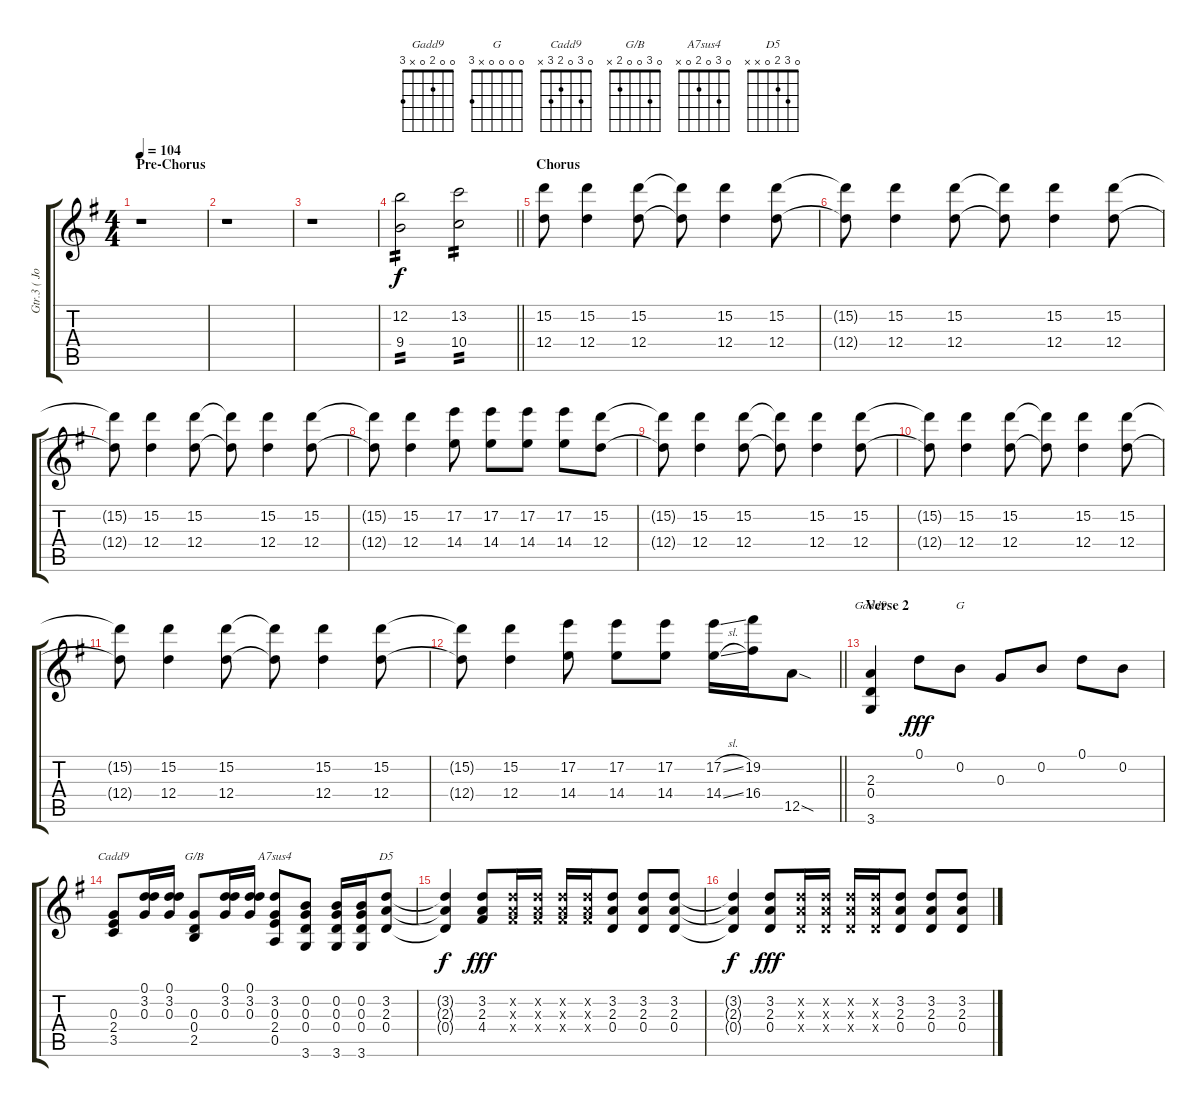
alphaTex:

\track ("Gtr.3 ( Jonny Greenwood )" "Gtr.3 ( Jo") {instrument overdrivenguitar}
\staff {score tabs}
\tuning (D4 B3 G3 D3 A2 E2) {hide}
\chord ("Gadd9" 0 0 2 0 x 3)
\chord ("G" 0 0 0 0 x 3)
\chord ("Cadd9" 0 3 0 2 3 x)
\chord ("G/B" 0 3 0 0 2 x)
\chord ("A7sus4" 0 3 0 2 0 x)
\chord ("D5" 0 3 2 0 x x)
\ts (4 4)
\section ("" "Pre-Chorus")
\tempo 104
\clef g2
\ks eminor
r.1{dy fff} |
r.1 |
r.1 |
\barLineRight lightlight
(12.2 9.4).2{tp 2 dy f} (13.2 10.4).2{tp 2} |
\section ("" "Chorus")
(15.2 12.4).8 (15.2 12.4).4 (15.2 12.4).8 (15.2{t} 12.4{t}).8 (15.2 12.4).4 (15.2 12.4).8 |
(15.2{t} 12.4{t}).8 (15.2 12.4).4 (15.2 12.4).8 (15.2{t} 12.4{t}).8 (15.2 12.4).4 (15.2 12.4).8 |
(15.2{t} 12.4{t}).8 (15.2 12.4).4 (15.2 12.4).8 (15.2{t} 12.4{t}).8 (15.2 12.4).4 (15.2 12.4).8 |
(15.2{t} 12.4{t}).8 (15.2 12.4).4 (17.2 14.4).8 (17.2 14.4).8 (17.2 14.4).8 (17.2 14.4).8 (15.2 12.4).8 |
(15.2{t} 12.4{t}).8 (15.2 12.4).4 (15.2 12.4).8 (15.2{t} 12.4{t}).8 (15.2 12.4).4 (15.2 12.4).8 |
(15.2{t} 12.4{t}).8 (15.2 12.4).4 (15.2 12.4).8 (15.2{t} 12.4{t}).8 (15.2 12.4).4 (15.2 12.4).8 |
(15.2{t} 12.4{t}).8 (15.2 12.4).4 (15.2 12.4).8 (15.2{t} 12.4{t}).8 (15.2 12.4).4 (15.2 12.4).8 |
\barLineRight lightlight
(15.2{t} 12.4{t}).8 (15.2 12.4).4 (17.2 14.4).8 (17.2 14.4).8 (17.2 14.4).8 (17.2{sl} 14.4{sl}).16 (19.2 16.4).16 12.5{sod}.8 |
\section ("" "Verse 2")
(2.3 0.4 3.6).4{ch "Gadd9"} 0.1.8{dy fff} 0.2.8{ch "G"} 0.3.8 0.2.8 0.1.8 0.2.8 |
(0.3 2.4 3.5).8{ch "Cadd9"} (0.1 3.2 0.3).16 (0.1 3.2 0.3).16 (0.3 0.4 2.5).8{ch "G/B"} (0.1 3.2 0.3).16 (0.1 3.2 0.3).16 (3.2 0.3 2.4 0.5).8{ch "A7sus4"} (0.2 0.3 0.4 3.6).8 (0.2 0.3 0.4 3.6).16 (0.2 0.3 0.4 3.6).16 (3.2 2.3 0.4).8{ch "D5"} |
(3.2{t} 2.3{t} 0.4{t}).4{dy f} (3.2 2.3 4.4).8{dy fff} (3.2{x} 2.3{x} 4.4{x}).16 (3.2{x} 2.3{x} 4.4{x}).16 (3.2{x} 2.3{x} 4.4{x}).16 (3.2{x} 2.3{x} 4.4{x}).16 (3.2 2.3 0.4).8 (3.2 2.3 0.4).8 (3.2 2.3 0.4).8 |
(3.2{t} 2.3{t} 0.4{t}).4{dy f} (3.2 2.3 0.4).8{dy fff} (3.2{x} 2.3{x} 0.4{x}).16 (3.2{x} 2.3{x} 0.4{x}).16 (3.2{x} 2.3{x} 0.4{x}).16 (3.2{x} 2.3{x} 0.4{x}).16 (3.2 2.3 0.4).8 (3.2 2.3 0.4).8 (3.2 2.3 0.4).8
